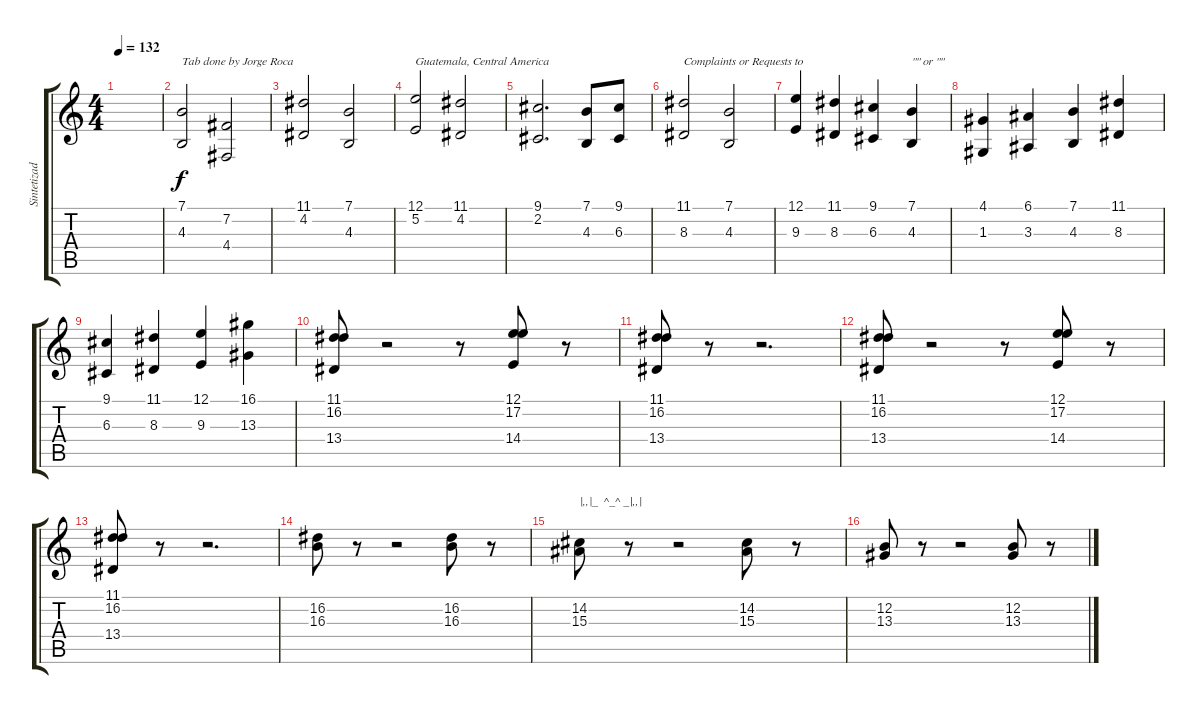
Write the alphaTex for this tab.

\track ("Sintetizador 1" "Sintetizad") {instrument brasssection}
\staff {score tabs}
\tuning (E4 B3 G3 D3 A2 E2) {hide}
\ts (4 4)
\tempo 132
\clef g2
\ks c
|
(7.1 4.3).2{txt "Tab done by Jorge Roca "} (7.2 4.4).2 |
(11.1 4.2).2 (7.1 4.3).2 |
(12.1 5.2).2{txt "Guatemala, Central America"} (11.1 4.2).2 |
(9.1 2.2).2{d} (7.1 4.3).8 (9.1 6.3).8 |
(11.1 8.3).2{txt "Complaints or Requests to "} (7.1 4.3).2 |
(12.1 9.3).4 (11.1 8.3).4 (9.1 6.3).4 (7.1 4.3).4{txt "\"\" or \"\""} |
(4.1 1.3).4 (6.1 3.3).4 (7.1 4.3).4 (11.1 8.3).4 |
(9.1 6.3).4 (11.1 8.3).4 (12.1 9.3).4 (16.1 13.3).4 |
(11.1 16.2 13.4).8 r.2 r.8 (12.1 17.2 14.4).8 r.8 |
(11.1 16.2 13.4).8 r.8 r.2{d} |
(11.1 16.2 13.4).8 r.2 r.8 (12.1 17.2 14.4).8 r.8 |
(11.1 16.2 13.4).8 r.8 r.2{d} |
(16.2 16.3).8{volume 10 instrument stringensemble1} r.8 r.2 (16.2 16.3).8 r.8 |
(14.2 15.3).8{txt "|,,|_  ^_^ _|,,|"} r.8 r.2 (14.2 15.3).8 r.8 |
(12.2 13.3).8 r.8 r.2 (12.2 13.3).8 r.8
